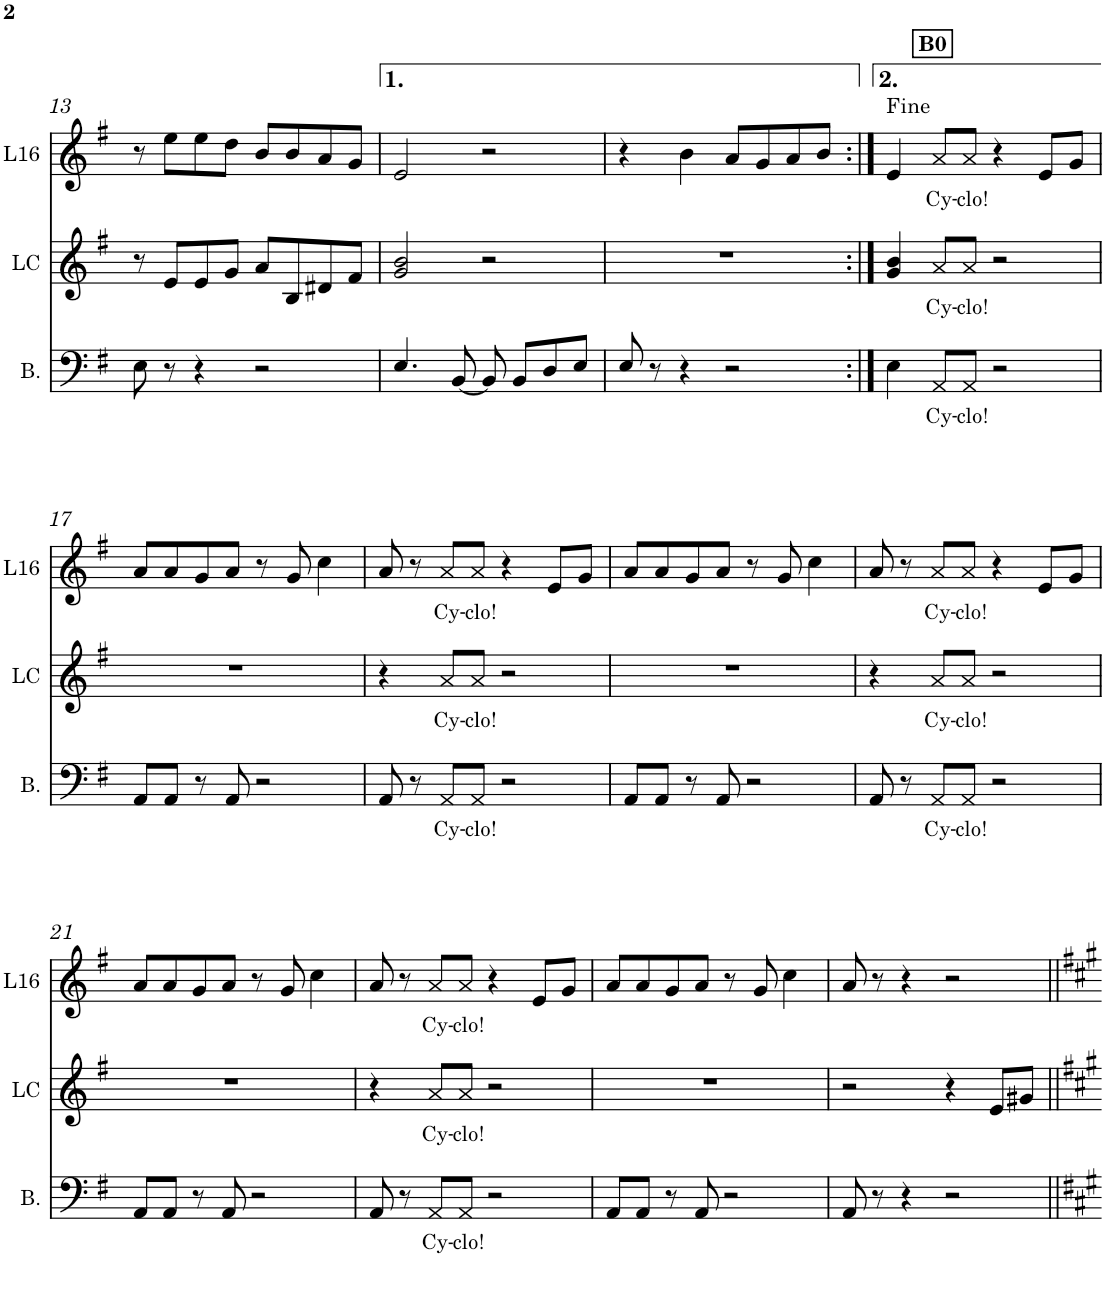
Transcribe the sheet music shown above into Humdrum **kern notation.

**kern	**text	**kern	**text	**kern	**text
*part3	*part3	*part2	*part2	*part1	*part1
*staff3	*staff3	*staff2	*staff2	*staff1	*staff1
*I"Bass	*	*I"Lead Cyclo	*	*I"Lead16	*
*I'B.	*	*I'LC	*	*I'L16	*
!!LO:PB:g=z
*clefF4	*	*clefG2	*	*clefG2	*
*	*	*Trd8c14	*	*Trd5c9	*
*k[f#]	*	*k[f#]	*	*k[f#]	*
*M4/4	*	*M4/4	*	*M4/4	*
=13	=13	=13	=13	=13	=13
8E\	.	8r	.	8r	.
8r	.	8e/L	.	8ee\L	.
4r	.	8e/	.	8ee\	.
.	.	8g/J	.	8dd\J	.
2r	.	8a/L	.	8b/L	.
.	.	8B/	.	8b/	.
.	.	8d#X/	.	8a/	.
.	.	8f#/J	.	8g/J	.
=14	=14	=14	=14	=14	=14
4.E/	.	2g/ 2b/	.	2e/	.
[8BB/	.	.	.	.	.
8BB/]	.	2r	.	2r	.
8BB/L	.	.	.	.	.
8D/	.	.	.	.	.
8E/J	.	.	.	.	.
=15	=15	=15	=15	=15	=15
8E/	.	1r	.	4r	.
8r	.	.	.	.	.
4r	.	.	.	4b\	.
2r	.	.	.	8a/L	.
.	.	.	.	8g/	.
.	.	.	.	8a/	.
.	.	.	.	8b/J	.
!!LO:REH:place=s1:a:B:cj:t=B0:qo=1
=16:|!	=16:|!	=16:|!	=16:|!	=16:|!	=16:|!
4E\	.	4g/ 4b/	.	4e/	.
!	!LO:LY:b	!	!LO:LY:b	!	!LO:LY:b
8AA/L	Cy-	8a/L	Cy-	8a/L	Cy-
!	!LO:LY:b	!	!LO:LY:b	!	!LO:LY:b
8AA/J	-clo!	8a/J	-clo!	8a/J	-clo!
2r	.	2r	.	4r	.
.	.	.	.	8e/L	.
.	.	.	.	8g/J	.
!!LO:LB:g=z
=17	=17	=17	=17	=17	=17
8AA/L	.	1r	.	8a/L	.
8AA/J	.	.	.	8a/	.
8r	.	.	.	8g/	.
8AA/	.	.	.	8a/J	.
2r	.	.	.	8r	.
.	.	.	.	8g/	.
.	.	.	.	4cc\	.
=18	=18	=18	=18	=18	=18
8AA/	.	4r	.	8a/	.
8r	.	.	.	8r	.
!	!LO:LY:b	!	!LO:LY:b	!	!LO:LY:b
8AA/L	Cy-	8a/L	Cy-	8a/L	Cy-
!	!LO:LY:b	!	!LO:LY:b	!	!LO:LY:b
8AA/J	-clo!	8a/J	-clo!	8a/J	-clo!
2r	.	2r	.	4r	.
.	.	.	.	8e/L	.
.	.	.	.	8g/J	.
=19	=19	=19	=19	=19	=19
8AA/L	.	1r	.	8a/L	.
8AA/J	.	.	.	8a/	.
8r	.	.	.	8g/	.
8AA/	.	.	.	8a/J	.
2r	.	.	.	8r	.
.	.	.	.	8g/	.
.	.	.	.	4cc\	.
=20	=20	=20	=20	=20	=20
8AA/	.	4r	.	8a/	.
8r	.	.	.	8r	.
!	!LO:LY:b	!	!LO:LY:b	!	!LO:LY:b
8AA/L	Cy-	8a/L	Cy-	8a/L	Cy-
!	!LO:LY:b	!	!LO:LY:b	!	!LO:LY:b
8AA/J	-clo!	8a/J	-clo!	8a/J	-clo!
2r	.	2r	.	4r	.
.	.	.	.	8e/L	.
.	.	.	.	8g/J	.
!!LO:LB:g=z
=21	=21	=21	=21	=21	=21
8AA/L	.	1r	.	8a/L	.
8AA/J	.	.	.	8a/	.
8r	.	.	.	8g/	.
8AA/	.	.	.	8a/J	.
2r	.	.	.	8r	.
.	.	.	.	8g/	.
.	.	.	.	4cc\	.
=22	=22	=22	=22	=22	=22
8AA/	.	4r	.	8a/	.
8r	.	.	.	8r	.
!	!LO:LY:b	!	!LO:LY:b	!	!LO:LY:b
8AA/L	Cy-	8a/L	Cy-	8a/L	Cy-
!	!LO:LY:b	!	!LO:LY:b	!	!LO:LY:b
8AA/J	-clo!	8a/J	-clo!	8a/J	-clo!
2r	.	2r	.	4r	.
.	.	.	.	8e/L	.
.	.	.	.	8g/J	.
=23	=23	=23	=23	=23	=23
8AA/L	.	1r	.	8a/L	.
8AA/J	.	.	.	8a/	.
8r	.	.	.	8g/	.
8AA/	.	.	.	8a/J	.
2r	.	.	.	8r	.
.	.	.	.	8g/	.
.	.	.	.	4cc\	.
=24	=24	=24	=24	=24	=24
8AA/	.	2r	.	8a/	.
8r	.	.	.	8r	.
4r	.	.	.	4r	.
2r	.	4r	.	2r	.
.	.	8e/L	.	.	.
.	.	8g#X/J	.	.	.
=||	=||	=||	=||	=||	=||
*-	*-	*-	*-	*-	*-
